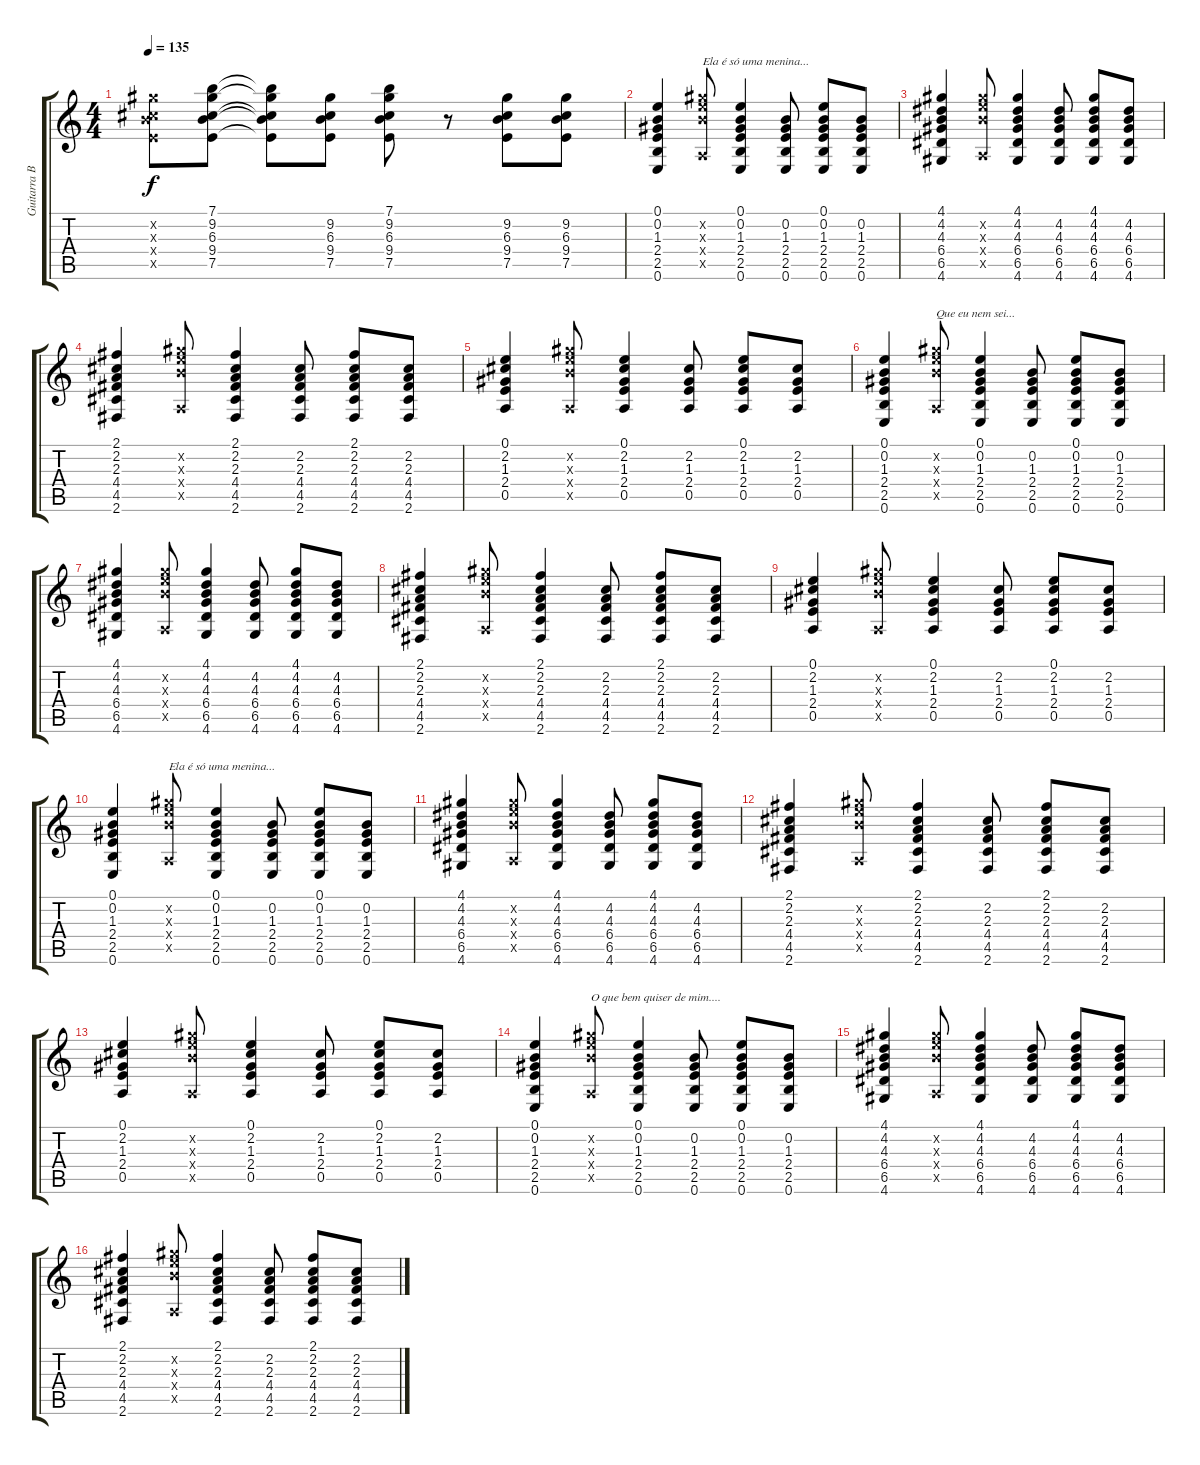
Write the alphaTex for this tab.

\track ("Guitarra Base" "Guitarra B") {instrument electricguitarclean}
\staff {score tabs}
\tuning (E4 B3 G3 D3 A2 E2) {hide}
\ts (4 4)
\tempo 135
\clef g2
\ks c
(9.2{x} 6.3{x} 9.4{x} 7.5{x}).8{dy f} (7.1 9.2 6.3 9.4 7.5).8 (7.1{t} 9.2{t} 6.3{t} 9.4{t} 7.5{t}).8 (9.2 6.3 9.4 7.5).8 (7.1 9.2 6.3 9.4 7.5).8 r.8 (9.2 6.3 9.4 7.5).8 (9.2 6.3 9.4 7.5).8 |
(0.1 0.2 1.3 2.4 2.5 0.6).4 (9.2{x} 9.3{x} 9.4{x} 0.5{x}).8{txt "Ela é só uma menina..."} (0.1 0.2 1.3 2.4 2.5 0.6).4 (0.2 1.3 2.4 2.5 0.6).8 (0.1 0.2 1.3 2.4 2.5 0.6).8 (0.2 1.3 2.4 2.5 0.6).8 |
(4.1 4.2 4.3 6.4 6.5 4.6).4 (9.2{x} 9.3{x} 9.4{x} 0.5{x}).8 (4.1 4.2 4.3 6.4 6.5 4.6).4 (4.2 4.3 6.4 6.5 4.6).8 (4.1 4.2 4.3 6.4 6.5 4.6).8 (4.2 4.3 6.4 6.5 4.6).8 |
(2.1 2.2 2.3 4.4 4.5 2.6).4 (9.2{x} 9.3{x} 9.4{x} 0.5{x}).8 (2.1 2.2 2.3 4.4 4.5 2.6).4 (2.2 2.3 4.4 4.5 2.6).8 (2.1 2.2 2.3 4.4 4.5 2.6).8 (2.2 2.3 4.4 4.5 2.6).8 |
(0.1 2.2 1.3 2.4 0.5).4 (9.2{x} 9.3{x} 9.4{x} 0.5{x}).8 (0.1 2.2 1.3 2.4 0.5).4 (2.2 1.3 2.4 0.5).8 (0.1 2.2 1.3 2.4 0.5).8 (2.2 1.3 2.4 0.5).8 |
(0.1 0.2 1.3 2.4 2.5 0.6).4 (9.2{x} 9.3{x} 9.4{x} 0.5{x}).8{txt "Que eu nem sei..."} (0.1 0.2 1.3 2.4 2.5 0.6).4 (0.2 1.3 2.4 2.5 0.6).8 (0.1 0.2 1.3 2.4 2.5 0.6).8 (0.2 1.3 2.4 2.5 0.6).8 |
(4.1 4.2 4.3 6.4 6.5 4.6).4 (9.2{x} 9.3{x} 9.4{x} 0.5{x}).8 (4.1 4.2 4.3 6.4 6.5 4.6).4 (4.2 4.3 6.4 6.5 4.6).8 (4.1 4.2 4.3 6.4 6.5 4.6).8 (4.2 4.3 6.4 6.5 4.6).8 |
(2.1 2.2 2.3 4.4 4.5 2.6).4 (9.2{x} 9.3{x} 9.4{x} 0.5{x}).8 (2.1 2.2 2.3 4.4 4.5 2.6).4 (2.2 2.3 4.4 4.5 2.6).8 (2.1 2.2 2.3 4.4 4.5 2.6).8 (2.2 2.3 4.4 4.5 2.6).8 |
(0.1 2.2 1.3 2.4 0.5).4 (9.2{x} 9.3{x} 9.4{x} 0.5{x}).8 (0.1 2.2 1.3 2.4 0.5).4 (2.2 1.3 2.4 0.5).8 (0.1 2.2 1.3 2.4 0.5).8 (2.2 1.3 2.4 0.5).8 |
(0.1 0.2 1.3 2.4 2.5 0.6).4 (9.2{x} 9.3{x} 9.4{x} 0.5{x}).8{txt "Ela é só uma menina..."} (0.1 0.2 1.3 2.4 2.5 0.6).4 (0.2 1.3 2.4 2.5 0.6).8 (0.1 0.2 1.3 2.4 2.5 0.6).8 (0.2 1.3 2.4 2.5 0.6).8 |
(4.1 4.2 4.3 6.4 6.5 4.6).4 (9.2{x} 9.3{x} 9.4{x} 0.5{x}).8 (4.1 4.2 4.3 6.4 6.5 4.6).4 (4.2 4.3 6.4 6.5 4.6).8 (4.1 4.2 4.3 6.4 6.5 4.6).8 (4.2 4.3 6.4 6.5 4.6).8 |
(2.1 2.2 2.3 4.4 4.5 2.6).4 (9.2{x} 9.3{x} 9.4{x} 0.5{x}).8 (2.1 2.2 2.3 4.4 4.5 2.6).4 (2.2 2.3 4.4 4.5 2.6).8 (2.1 2.2 2.3 4.4 4.5 2.6).8 (2.2 2.3 4.4 4.5 2.6).8 |
(0.1 2.2 1.3 2.4 0.5).4 (9.2{x} 9.3{x} 9.4{x} 0.5{x}).8 (0.1 2.2 1.3 2.4 0.5).4 (2.2 1.3 2.4 0.5).8 (0.1 2.2 1.3 2.4 0.5).8 (2.2 1.3 2.4 0.5).8 |
(0.1 0.2 1.3 2.4 2.5 0.6).4 (9.2{x} 9.3{x} 9.4{x} 0.5{x}).8{txt "O que bem quiser de mim...."} (0.1 0.2 1.3 2.4 2.5 0.6).4 (0.2 1.3 2.4 2.5 0.6).8 (0.1 0.2 1.3 2.4 2.5 0.6).8 (0.2 1.3 2.4 2.5 0.6).8 |
(4.1 4.2 4.3 6.4 6.5 4.6).4 (9.2{x} 9.3{x} 9.4{x} 0.5{x}).8 (4.1 4.2 4.3 6.4 6.5 4.6).4 (4.2 4.3 6.4 6.5 4.6).8 (4.1 4.2 4.3 6.4 6.5 4.6).8 (4.2 4.3 6.4 6.5 4.6).8 |
(2.1 2.2 2.3 4.4 4.5 2.6).4 (9.2{x} 9.3{x} 9.4{x} 0.5{x}).8 (2.1 2.2 2.3 4.4 4.5 2.6).4 (2.2 2.3 4.4 4.5 2.6).8 (2.1 2.2 2.3 4.4 4.5 2.6).8 (2.2 2.3 4.4 4.5 2.6).8
